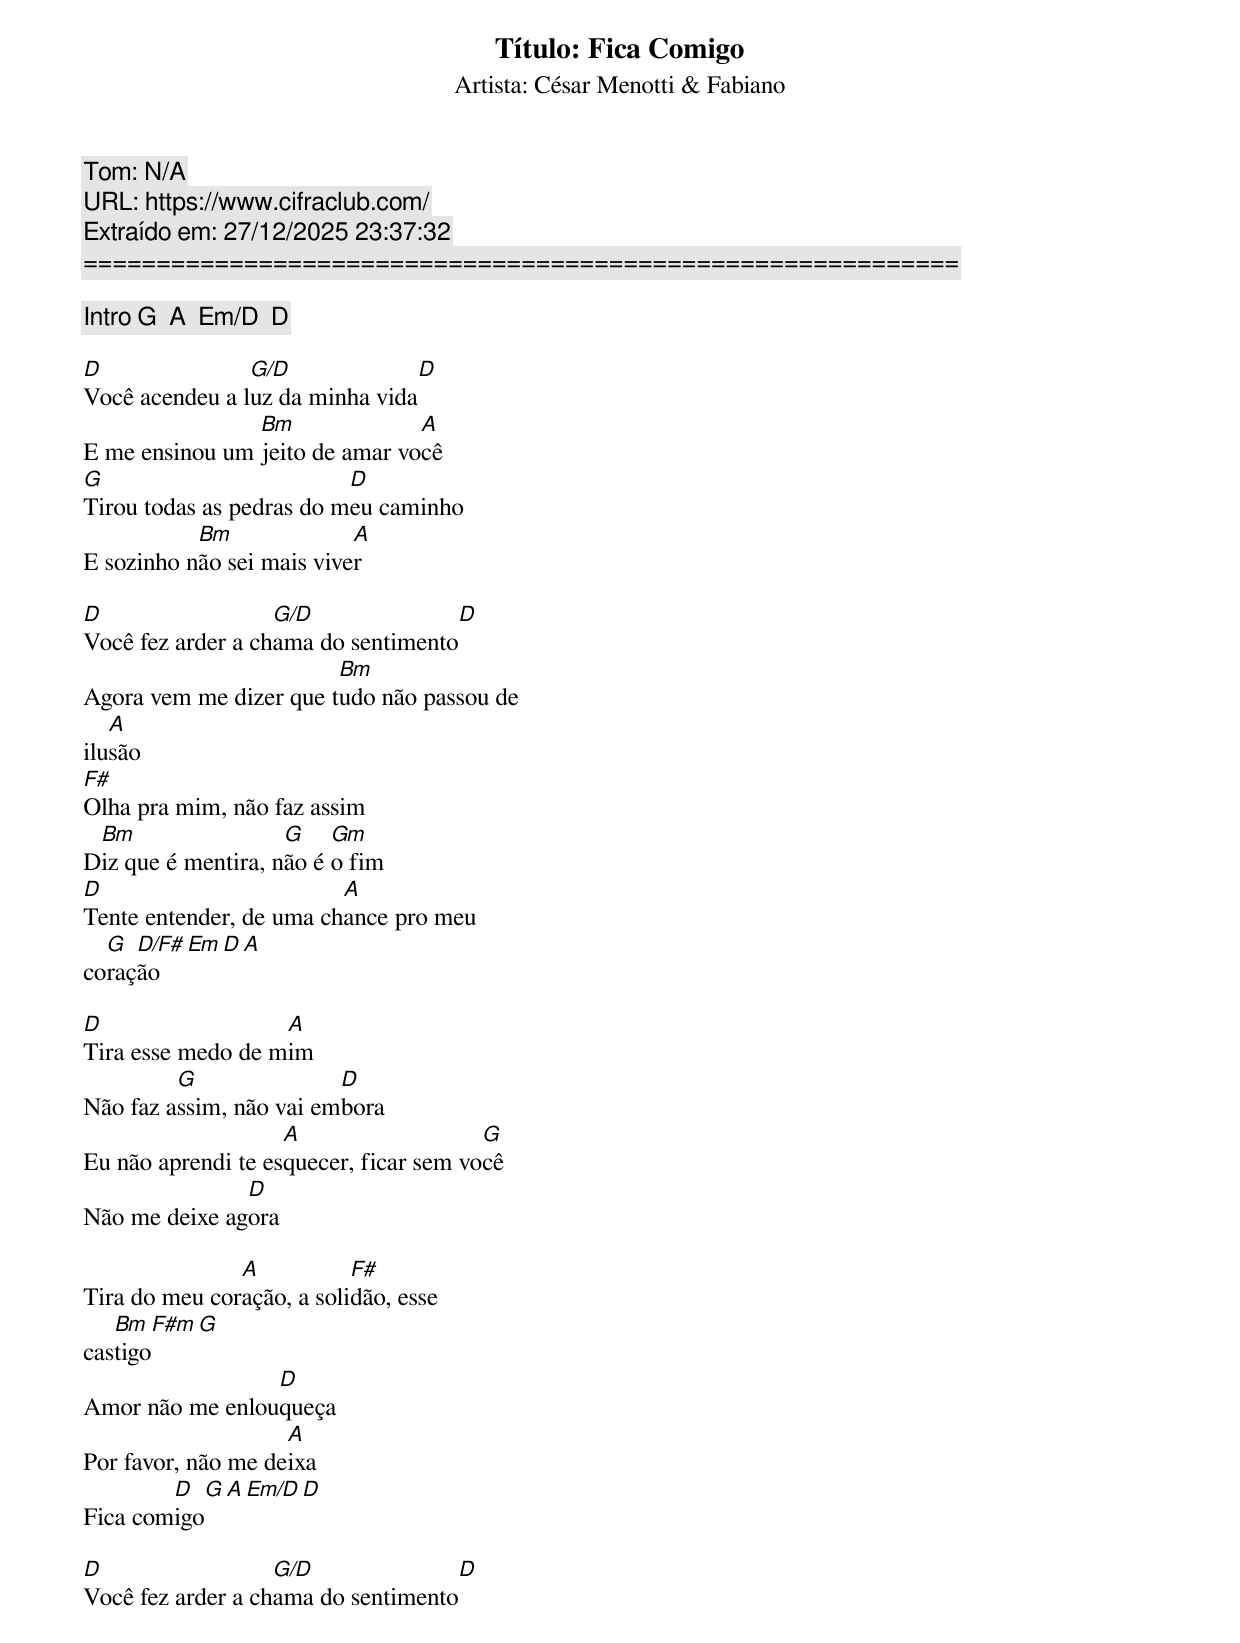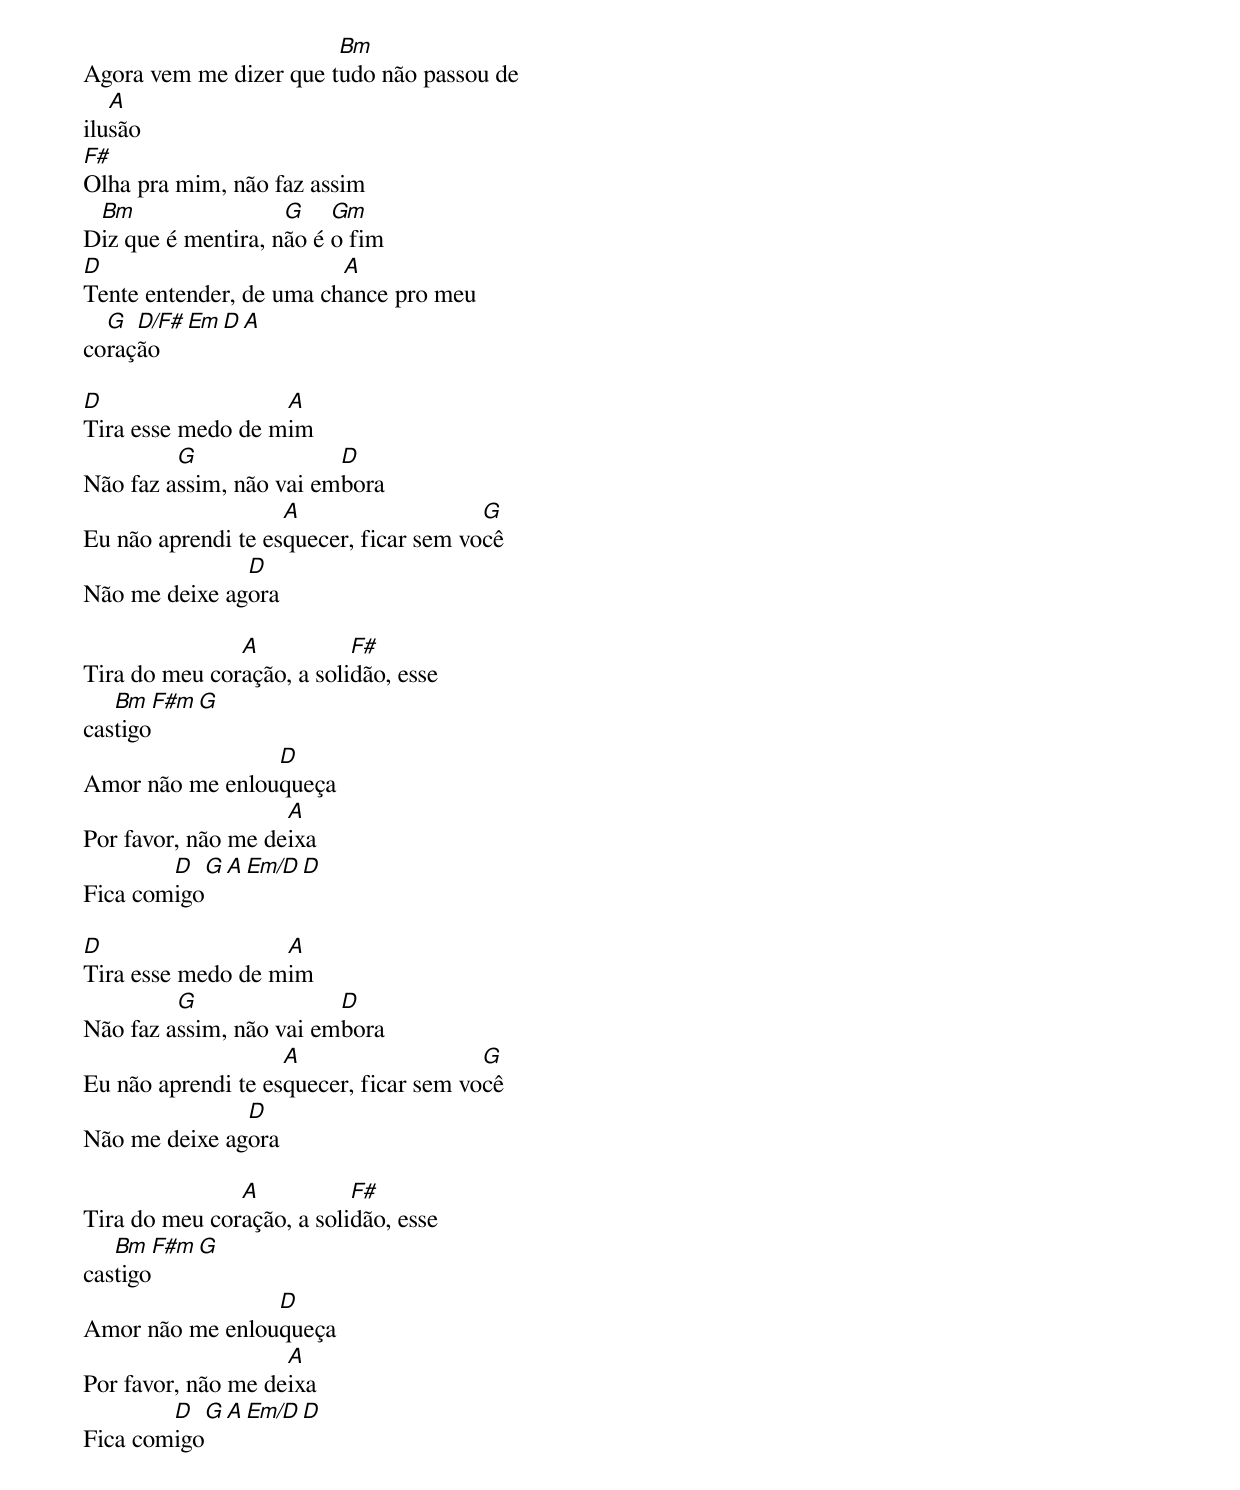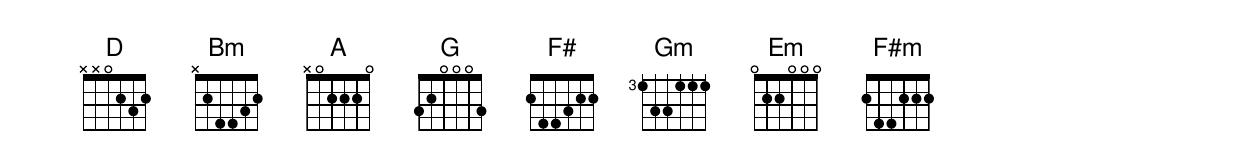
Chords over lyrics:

Título: Fica Comigo
Artista: César Menotti & Fabiano
Tom: N/A
URL: https://www.cifraclub.com/
Extraído em: 27/12/2025 23:37:32
============================================================

[Intro] G  A  Em/D  D

D               G/D             D
Você acendeu a luz da minha vida
                Bm              A
E me ensinou um jeito de amar você
G                         D
Tirou todas as pedras do meu caminho
           Bm              A
E sozinho não sei mais viver

D                  G/D              D
Você fez arder a chama do sentimento
                        Bm
Agora vem me dizer que tudo não passou de
   A
ilusão
F#
Olha pra mim, não faz assim
 Bm                 G    Gm
Diz que é mentira, não é o fim
D                        A
Tente entender, de uma chance pro meu
  G  D/F#  Em  D  A
coração

D                  A
Tira esse medo de mim
         G               D
Não faz assim, não vai embora
                    A                   G
Eu não aprendi te esquecer, ficar sem você
               D
Não me deixe agora

               A           F#
Tira do meu coração, a solidão, esse
   Bm  F#m  G
castigo
                 D
Amor não me enlouqueça
                    A
Por favor, não me deixa
        D  G  A  Em/D  D
Fica comigo

D                  G/D              D
Você fez arder a chama do sentimento
                        Bm
Agora vem me dizer que tudo não passou de
   A
ilusão
F#
Olha pra mim, não faz assim
 Bm                 G    Gm
Diz que é mentira, não é o fim
D                        A
Tente entender, de uma chance pro meu
  G  D/F#  Em  D  A
coração

D                  A
Tira esse medo de mim
         G               D
Não faz assim, não vai embora
                    A                   G
Eu não aprendi te esquecer, ficar sem você
               D
Não me deixe agora

               A           F#
Tira do meu coração, a solidão, esse
   Bm  F#m  G
castigo
                 D
Amor não me enlouqueça
                    A
Por favor, não me deixa
        D  G  A  Em/D  D
Fica comigo

D                  A
Tira esse medo de mim
         G               D
Não faz assim, não vai embora
                    A                   G
Eu não aprendi te esquecer, ficar sem você
               D
Não me deixe agora

               A           F#
Tira do meu coração, a solidão, esse
   Bm  F#m  G
castigo
                 D
Amor não me enlouqueça
                    A
Por favor, não me deixa
        D  G  A  Em/D  D
Fica comigo
